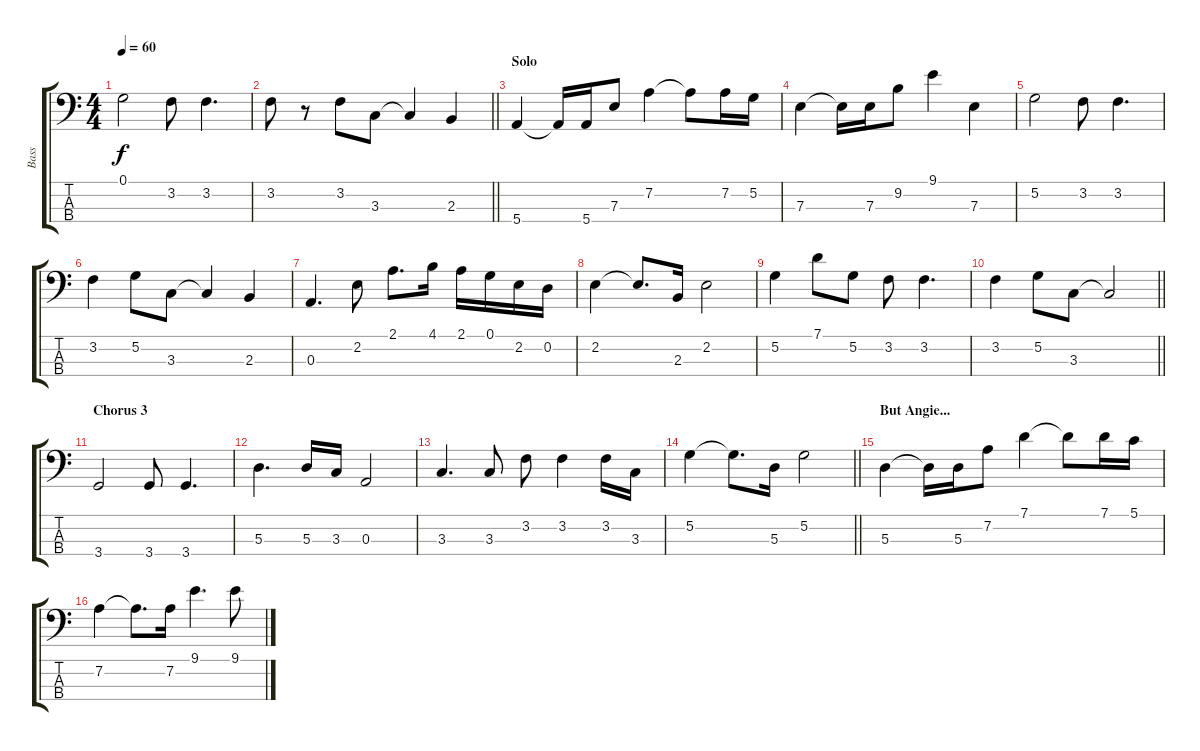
\track ("Bass" "Bass") {instrument electricbassfinger}
\staff {score tabs}
\tuning (G2 D2 A1 E1) {hide}
\ts (4 4)
\tempo 60
\clef f4
\ks c
0.1.2{dy f} 3.2.8 3.2.4{d} |
\barLineRight lightlight
3.2.8 r.8 3.2.8 3.3.8 3.3{t}.4 2.3.4 |
\section ("" "Solo")
5.4.4 5.4{t}.16 5.4.16 7.3.8 7.2.4 7.2{t}.8 7.2.16 5.2.16 |
7.3.4 7.3{t}.16 7.3.16 9.2.8 9.1.4 7.3.4 |
5.2.2 3.2.8 3.2.4{d} |
3.2.4 5.2.8 3.3.8 3.3{t}.4 2.3.4 |
0.3.4{d} 2.2.8 2.1.8{d} 4.1.16 2.1.16 0.1.16 2.2.16 0.2.16 |
2.2.4 2.2{t}.8{d} 2.3.16 2.2.2 |
5.2.4 7.1.8 5.2.8 3.2.8 3.2.4{d} |
\barLineRight lightlight
3.2.4 5.2.8 3.3.8 3.3{t}.2 |
\section ("" "Chorus 3")
3.4.2 3.4.8 3.4.4{d} |
5.3.4{d} 5.3.16 3.3.16 0.3.2 |
3.3.4{d} 3.3.8 3.2.8 3.2.4 3.2.16 3.3.16 |
\barLineRight lightlight
5.2.4 5.2{t}.8{d} 5.3.16 5.2.2 |
\section ("" "But Angie...")
5.3.4 5.3{t}.16 5.3.16 7.2.8 7.1.4 7.1{t}.8 7.1.16 5.1.16 |
7.2.4 7.2{t}.8{d} 7.2.16 9.1.4{d} 9.1.8
